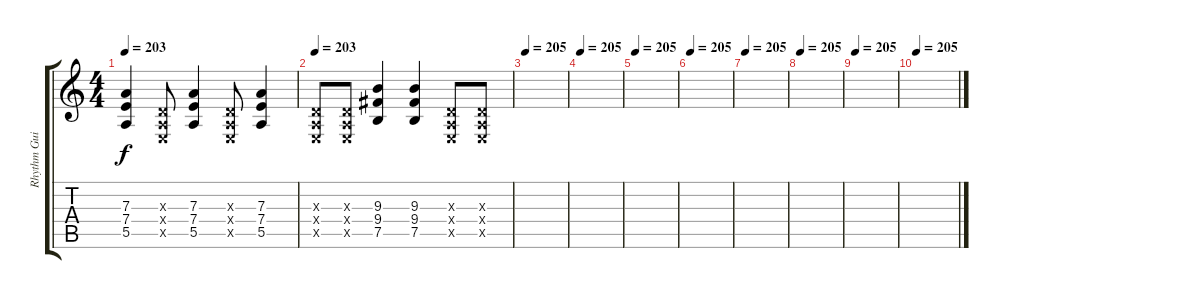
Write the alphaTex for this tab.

\track ("Rhythm Guitar II" "Rhythm Gui") {instrument distortionguitar}
\staff {score tabs}
\tuning (B3 Gb3 D3 A2 E2 B1) {hide}
\ts (4 4)
\tempo 203
\clef g2
\ks c
(7.3 7.4 5.5).4{dy f} (0.3{x} 0.4{x} 0.5{x}).8 (7.3 7.4 5.5).4 (0.3{x} 0.4{x} 0.5{x}).8 (7.3 7.4 5.5).4 |
\tempo 203
(0.3{x} 0.4{x} 0.5{x}).8 (0.3{x} 0.4{x} 0.5{x}).8 (9.3 9.4 7.5).4 (9.3 9.4 7.5).4 (0.3{x} 0.4{x} 0.5{x}).8 (0.3{x} 0.4{x} 0.5{x}).8 |
\tempo 205
|
\tempo 205
|
\tempo 205
|
\tempo 205
|
\tempo 205
|
\tempo 205
|
\tempo 205
|
\tempo 205
